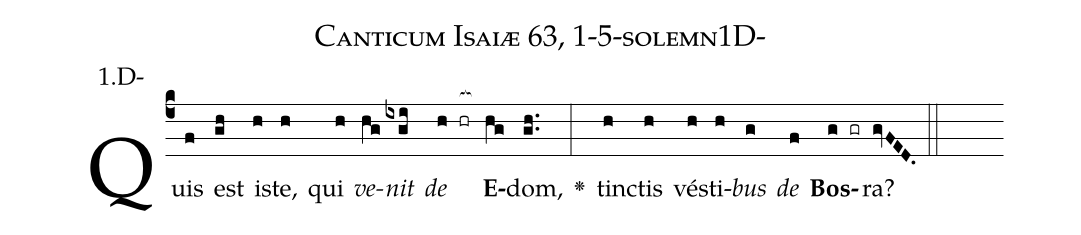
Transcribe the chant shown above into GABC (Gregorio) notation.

name: Canticum Isaiæ 63, 1-5-solemn1D-;
annotation: 1.D-;
%%
(c4)Quis(f) est(gh) i(h)ste,(h) qui(h) <i>ve</i>(hg)<i>nit</i>(ixgi) <i>de</i>(h hr[ocb:1{]) <b>E</b>(hg[ocb:0}])dom,(gh..) <v>\greheightstar</v>(:) tin(h)ctis(h) vé(h)sti(h)<i>bus</i>(g) <i>de</i>(f) <b>Bos</b>(g gr)ra?(gvFED.) (::)


%E(h) u(h) o(g) u(f) a(g) e.(gvFED.) (::)
